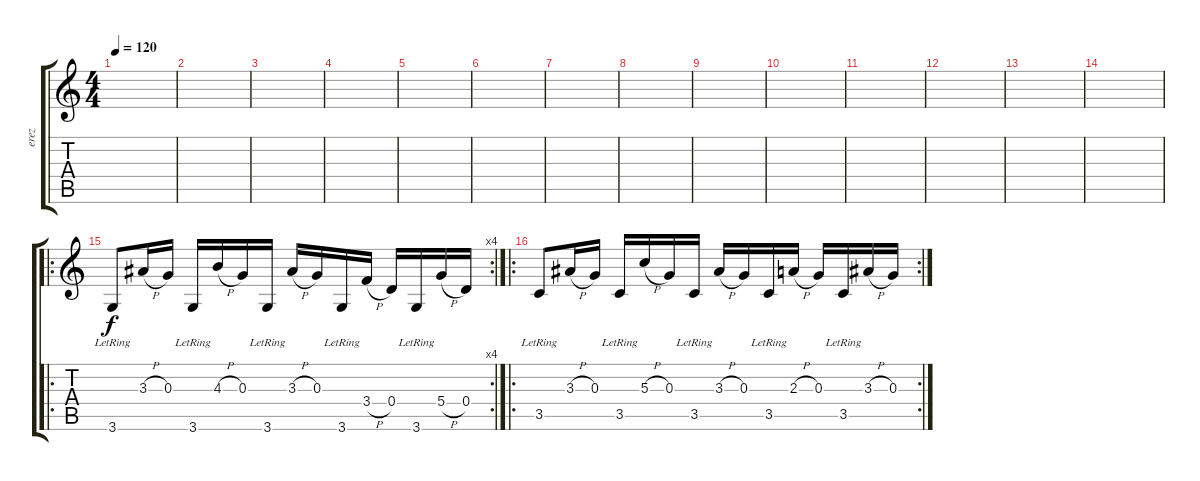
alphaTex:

\track ("erez" "erez") {instrument electricbasspick}
\staff {score tabs}
\tuning (E4 B3 G3 D3 A2 E2) {hide}
\ts (4 4)
\tempo 120
\clef g2
\ks c
|
|
|
|
|
|
|
|
|
|
|
|
|
|
\ro
\rc 4
3.6{lr}.8 3.3{h}.16 0.3.16 3.6{lr}.16 4.3{h}.16 0.3.16 3.6{lr}.16 3.3{h}.16 0.3.16 3.6{lr}.16 3.4{h}.16 0.4.16 3.6{lr}.16 5.4{h}.16 0.4.16 |
\ro
\rc 2
3.5{lr}.8 3.3{h}.16 0.3.16 3.5{lr}.16 5.3{h}.16 0.3.16 3.5{lr}.16 3.3{h}.16 0.3.16 3.5{lr}.16 2.3{h}.16 0.3.16 3.5{lr}.16 3.3{h}.16 0.3.16
